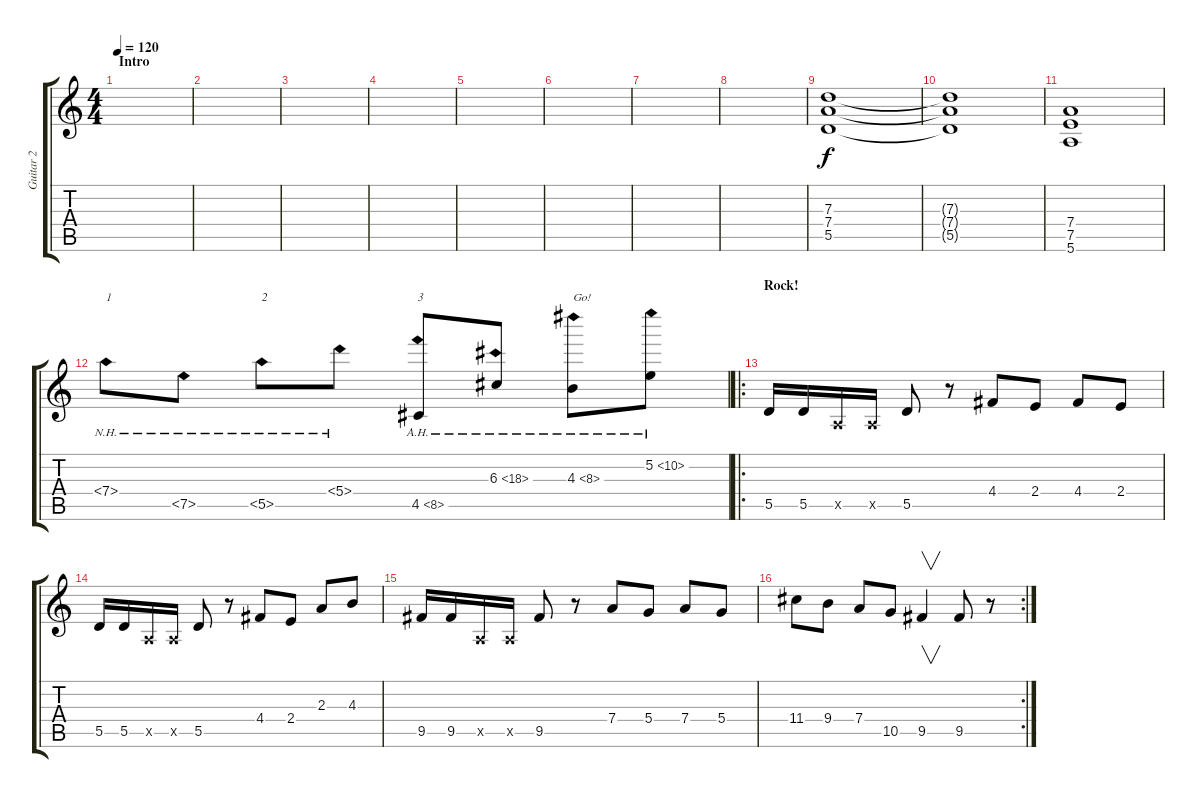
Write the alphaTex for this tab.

\track ("Guitar 2" "Guitar 2") {instrument overdrivenguitar}
\staff {score tabs}
\tuning (E4 B3 G3 D3 A2 E2) {hide}
\ts (4 4)
\section ("" "Intro")
\tempo 120
\clef g2
\ks c
|
|
|
|
|
|
|
|
(7.3 7.4 5.5).1 |
(7.3{t} 7.4{t} 5.5{t}).1 |
(7.4 7.5 5.6).1 |
7.4{nh}.8{txt "1"} 7.5{nh}.8 5.5{nh}.8{txt "2"} 5.4{nh}.8 4.5{ah 4}.8{txt "3"} 6.3{ah 12}.8 4.3{ah 4}.8{txt "Go!"} 5.2{ah 5}.8 |
\ro
\section ("" "Rock!")
5.5.16 5.5.16 0.5{x}.16 0.5{x}.16 5.5.8 r.8 4.4.8 2.4.8 4.4.8 2.4.8 |
5.5.16 5.5.16 0.5{x}.16 0.5{x}.16 5.5.8 r.8 4.4.8 2.4.8 2.3.8 4.3.8 |
9.5.16 9.5.16 0.5{x}.16 0.5{x}.16 9.5.8 r.8 7.4.8 5.4.8 7.4.8 5.4.8 |
\rc 2
11.4.8 9.4.8 7.4.8 10.5.8 9.5.4{v} 9.5.8 r.8
